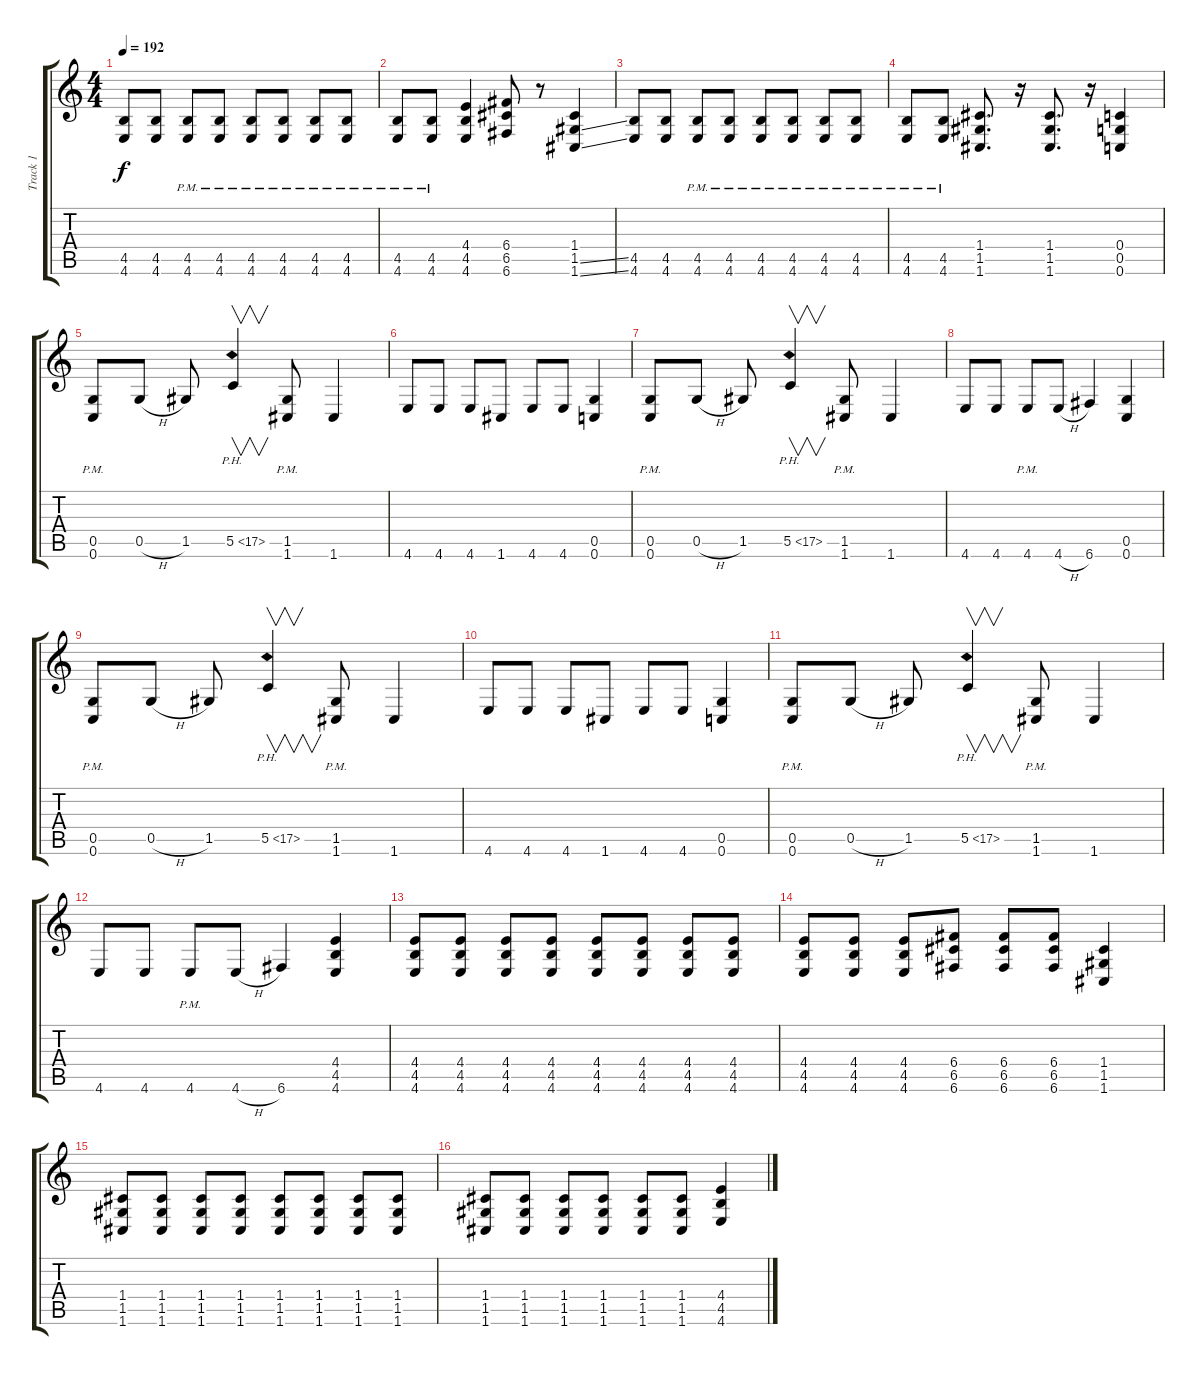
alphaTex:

\track ("Track 1" "Track 1") {instrument overdrivenguitar}
\staff {score tabs}
\tuning (D4 A3 F3 C3 G2 C2) {hide}
\ts (4 4)
\tempo 192
\clef g2
\ks c
(4.5 4.6).8{dy f} (4.5 4.6).8 (4.5{pm} 4.6{pm}).8 (4.5{pm} 4.6{pm}).8 (4.5{pm} 4.6{pm}).8 (4.5{pm} 4.6{pm}).8 (4.5{pm} 4.6{pm}).8 (4.5{pm} 4.6{pm}).8 |
(4.5{pm} 4.6{pm}).8 (4.5{pm} 4.6{pm}).8 (4.4 4.5 4.6).4 (6.4 6.5 6.6).8 r.8 (1.4 1.5{ss} 1.6{ss}).4 |
(4.5 4.6).8 (4.5 4.6).8 (4.5{pm} 4.6{pm}).8 (4.5{pm} 4.6{pm}).8 (4.5{pm} 4.6{pm}).8 (4.5{pm} 4.6{pm}).8 (4.5{pm} 4.6{pm}).8 (4.5{pm} 4.6{pm}).8 |
(4.5{pm} 4.6{pm}).8 (4.5{pm} 4.6{pm}).8 (1.4 1.5 1.6).8{d} r.16 (1.4 1.5 1.6).8{d} r.16 (0.4 0.5 0.6).4 |
(0.5{pm} 0.6{pm}).8 0.5{h}.8 1.5.8 5.5{ph 12}.4{v} (1.5{pm} 1.6{pm}).8 1.6.4 |
4.6.8 4.6.8 4.6.8 1.6.8 4.6.8 4.6.8 (0.5 0.6).4 |
(0.5{pm} 0.6{pm}).8 0.5{h}.8 1.5.8 5.5{ph 12}.4{v} (1.5{pm} 1.6{pm}).8 1.6.4 |
4.6.8 4.6.8 4.6{pm}.8 4.6{h}.8 6.6.4 (0.5 0.6).4 |
(0.5{pm} 0.6{pm}).8 0.5{h}.8 1.5.8 5.5{ph 12}.4{v} (1.5{pm} 1.6{pm}).8 1.6.4 |
4.6.8 4.6.8 4.6.8 1.6.8 4.6.8 4.6.8 (0.5 0.6).4 |
(0.5{pm} 0.6{pm}).8 0.5{h}.8 1.5.8 5.5{ph 12}.4{v} (1.5{pm} 1.6{pm}).8 1.6.4 |
4.6.8 4.6.8 4.6{pm}.8 4.6{h}.8 6.6.4 (4.4 4.5 4.6).4 |
(4.4 4.5 4.6).8 (4.4 4.5 4.6).8 (4.4 4.5 4.6).8 (4.4 4.5 4.6).8 (4.4 4.5 4.6).8 (4.4 4.5 4.6).8 (4.4 4.5 4.6).8 (4.4 4.5 4.6).8 |
(4.4 4.5 4.6).8 (4.4 4.5 4.6).8 (4.4 4.5 4.6).8 (6.4 6.5 6.6).8 (6.4 6.5 6.6).8 (6.4 6.5 6.6).8 (1.4 1.5 1.6).4 |
(1.4 1.5 1.6).8 (1.4 1.5 1.6).8 (1.4 1.5 1.6).8 (1.4 1.5 1.6).8 (1.4 1.5 1.6).8 (1.4 1.5 1.6).8 (1.4 1.5 1.6).8 (1.4 1.5 1.6).8 |
(1.4 1.5 1.6).8 (1.4 1.5 1.6).8 (1.4 1.5 1.6).8 (1.4 1.5 1.6).8 (1.4 1.5 1.6).8 (1.4 1.5 1.6).8 (4.4 4.5 4.6).4
